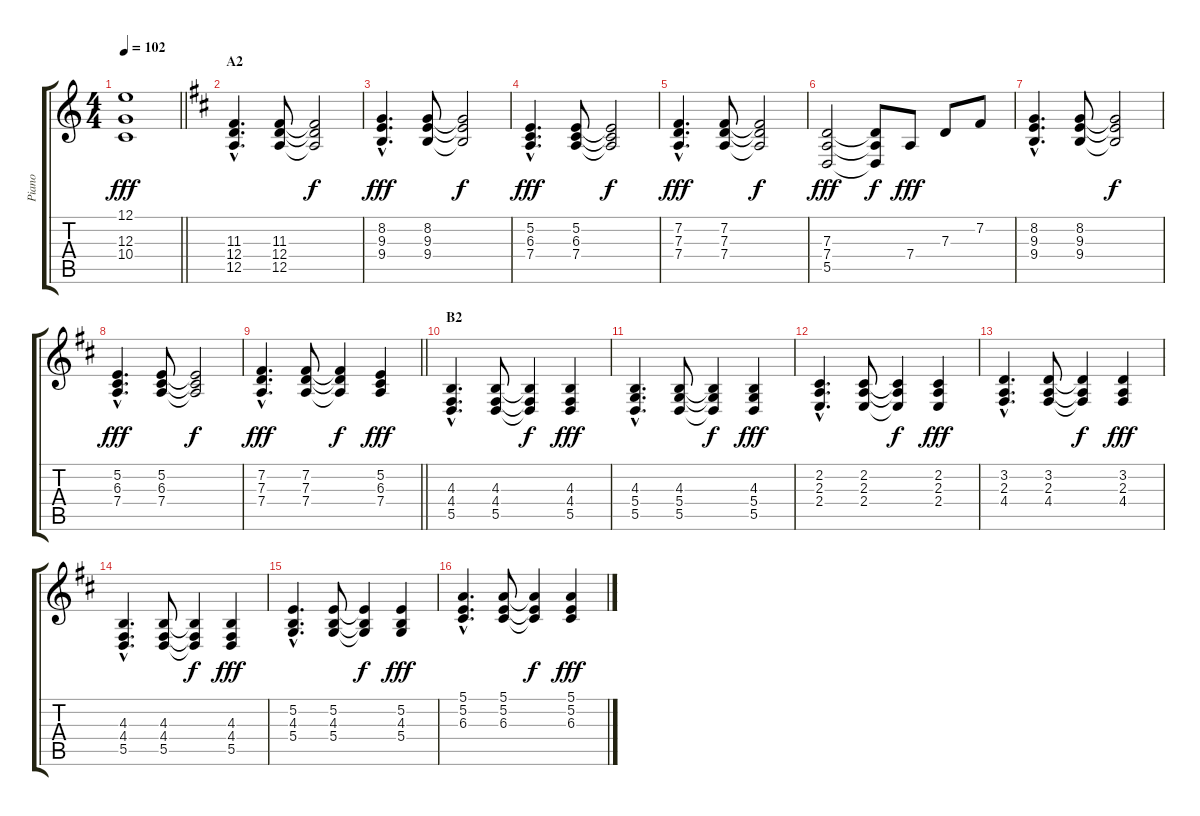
\track ("Piano" "Piano") {instrument acousticgrandpiano}
\staff {score tabs}
\tuning (E4 B3 G3 D3 A2 E2) {hide}
\ts (4 4)
\tempo 102
\clef g2
\barLineRight lightlight
\ks c
(12.1 12.3 10.4).1{dy fff} |
\section ("" "A2")
\ks d
(11.3{hac} 12.4{hac} 12.5{hac}).4{d} (11.3 12.4 12.5).8 (11.3{t} 12.4{t} 12.5{t}).2{dy f} |
(8.2{hac} 9.3{hac} 9.4{hac}).4{d dy fff} (8.2 9.3 9.4).8 (8.2{t} 9.3{t} 9.4{t}).2{dy f} |
(5.2{hac} 6.3{hac} 7.4{hac}).4{d dy fff} (5.2 6.3 7.4).8 (5.2{t} 6.3{t} 7.4{t}).2{dy f} |
(7.2{hac} 7.3{hac} 7.4{hac}).4{d dy fff} (7.2 7.3 7.4).8 (7.2{t} 7.3{t} 7.4{t}).2{dy f} |
(7.3 7.4 5.5).2{dy fff} (7.3{t} 7.4{t} 5.5{t}).8{dy f} 7.4.8{dy fff} 7.3.8 7.2.8 |
(8.2{hac} 9.3{hac} 9.4{hac}).4{d} (8.2 9.3 9.4).8 (8.2{t} 9.3{t} 9.4{t}).2{dy f} |
(5.2{hac} 6.3{hac} 7.4{hac}).4{d dy fff} (5.2 6.3 7.4).8 (5.2{t} 6.3{t} 7.4{t}).2{dy f} |
\barLineRight lightlight
(7.2{hac} 7.3{hac} 7.4{hac}).4{d dy fff} (7.2 7.3 7.4).8 (7.2{t} 7.3{t} 7.4{t}).4{dy f} (5.2 6.3 7.4).4{dy fff} |
\section ("" "B2")
(4.3{hac} 4.4{hac} 5.5{hac}).4{d} (4.3 4.4 5.5).8 (4.3{t} 4.4{t} 5.5{t}).4{dy f} (4.3 4.4 5.5).4{dy fff} |
(4.3{hac} 5.4{hac} 5.5{hac}).4{d} (4.3 5.4 5.5).8 (4.3{t} 5.4{t} 5.5{t}).4{dy f} (4.3 5.4 5.5).4{dy fff} |
(2.2{hac} 2.3{hac} 2.4{hac}).4{d} (2.2 2.3 2.4).8 (2.2{t} 2.3{t} 2.4{t}).4{dy f} (2.2 2.3 2.4).4{dy fff} |
(3.2{hac} 2.3{hac} 4.4{hac}).4{d} (3.2 2.3 4.4).8 (3.2{t} 2.3{t} 4.4{t}).4{dy f} (3.2 2.3 4.4).4{dy fff} |
(4.3{hac} 4.4{hac} 5.5{hac}).4{d} (4.3 4.4 5.5).8 (4.3{t} 4.4{t} 5.5{t}).4{dy f} (4.3 4.4 5.5).4{dy fff} |
(5.2{hac} 4.3{hac} 5.4{hac}).4{d} (5.2 4.3 5.4).8 (5.2{t} 4.3{t} 5.4{t}).4{dy f} (5.2 4.3 5.4).4{dy fff} |
(5.1{hac} 5.2{hac} 6.3{hac}).4{d} (5.1 5.2 6.3).8 (5.1{t} 5.2{t} 6.3{t}).4{dy f} (5.1 5.2 6.3).4{dy fff}
